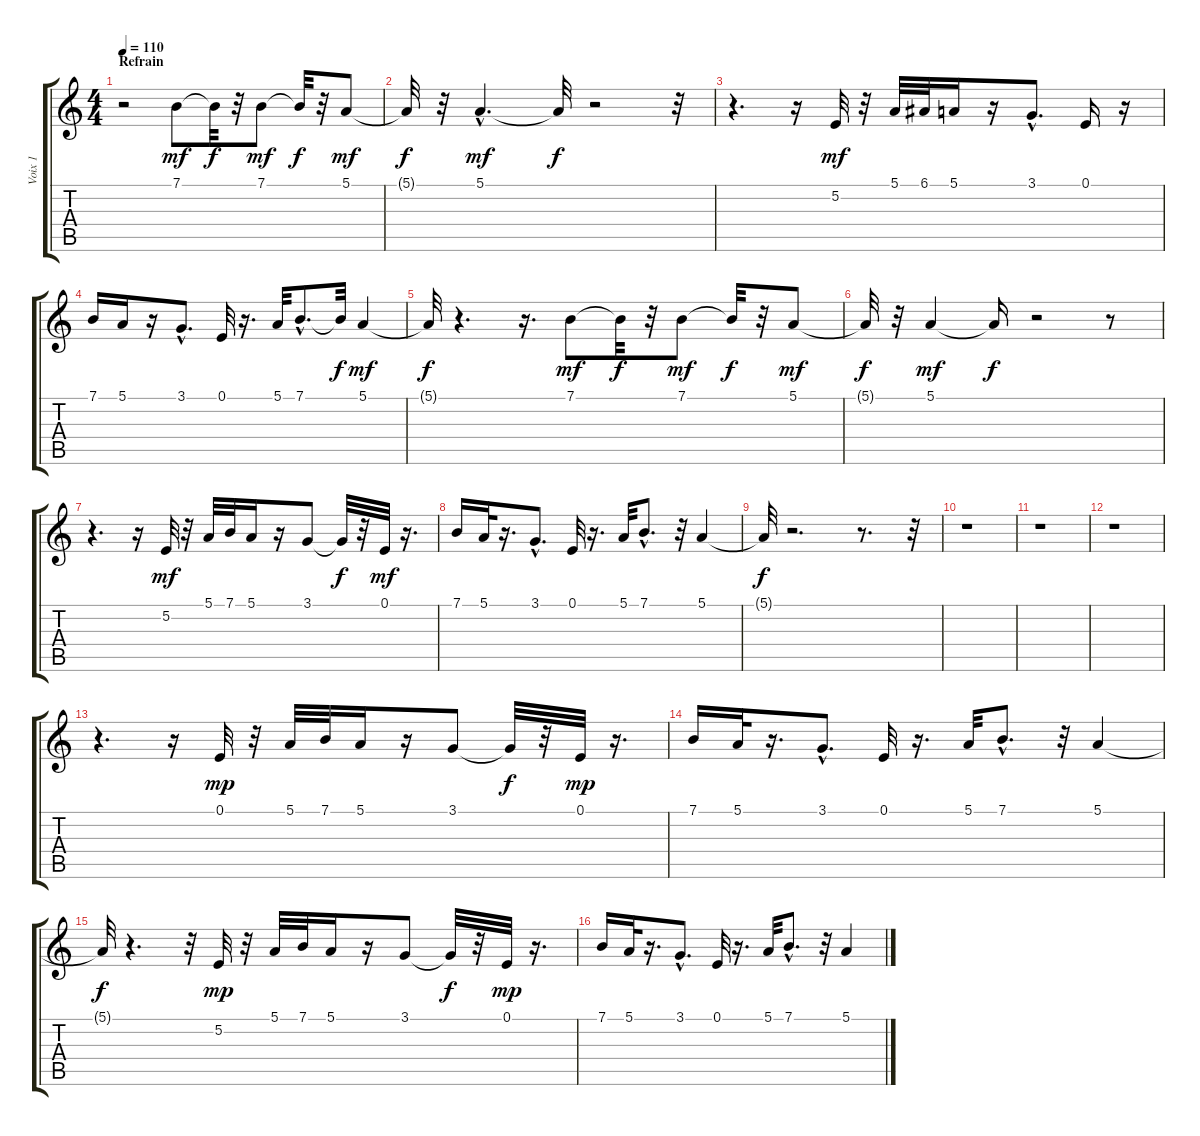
\track ("Voix 1" "Voix 1") {instrument synthbrass1}
\staff {score tabs}
\tuning (E4 B3 G3 D3 A2 E2) {hide}
\ts (4 4)
\section ("" "Refrain")
\tempo 110
\clef g2
\ks c
r.2{dy f} 7.1.8{dy mf} 7.1{t}.32{dy f} r.32 7.1.8{dy mf} 7.1{t}.32{dy f} r.32 5.1.8{dy mf} |
5.1{t}.32{dy f} r.32 5.1{hac}.4{d dy mf} 5.1{t}.32{dy f} r.2 r.32 |
r.4{d} r.16 5.2.32{dy mf} r.32 5.1.32 6.1.32 5.1.16 r.16 3.1{hac}.8{d} 0.1.16 r.16 |
7.1.16 5.1.16 r.16 3.1{hac}.8{d} 0.1.32 r.16{d} 5.1.32 7.1{hac}.8{d} 7.1{t}.32{dy f} 5.1.4{dy mf} |
5.1{t}.32{dy f} r.4{d} r.16{d} 7.1.8{dy mf} 7.1{t}.32{dy f} r.32 7.1.8{dy mf} 7.1{t}.32{dy f} r.32 5.1.8{dy mf} |
5.1{t}.32{dy f} r.32 5.1.4{dy mf} 5.1{t}.16{dy f} r.2 r.8 |
r.4{d} r.16 5.2.32{dy mf} r.32 5.1.32 7.1.32 5.1.16 r.16 3.1.8 3.1{t}.32{dy f} r.32 0.1.32{dy mf} r.16{d} |
7.1.16 5.1.32 r.16{d} 3.1{hac}.8{d} 0.1.32 r.16{d} 5.1.32 7.1{hac}.8{d} r.32 5.1.4 |
5.1{t}.32{dy f} r.2{d} r.8{d} r.32 |
r.1 |
r.1 |
r.1 |
r.4{d} r.16 0.1.32{dy mp} r.32 5.1.32 7.1.32 5.1.16 r.16 3.1.8 3.1{t}.32{dy f} r.32 0.1.32{dy mp} r.16{d} |
7.1.16 5.1.32 r.16{d} 3.1{hac}.8{d} 0.1.32 r.16{d} 5.1.32 7.1{hac}.8{d} r.32 5.1.4 |
5.1{t}.32{dy f} r.4{d} r.32 5.2.32{dy mp} r.32 5.1.32 7.1.32 5.1.16 r.16 3.1.8 3.1{t}.32{dy f} r.32 0.1.32{dy mp} r.16{d} |
7.1.16 5.1.32 r.16{d} 3.1{hac}.8{d} 0.1.32 r.16{d} 5.1.32 7.1{hac}.8{d} r.32 5.1.4
